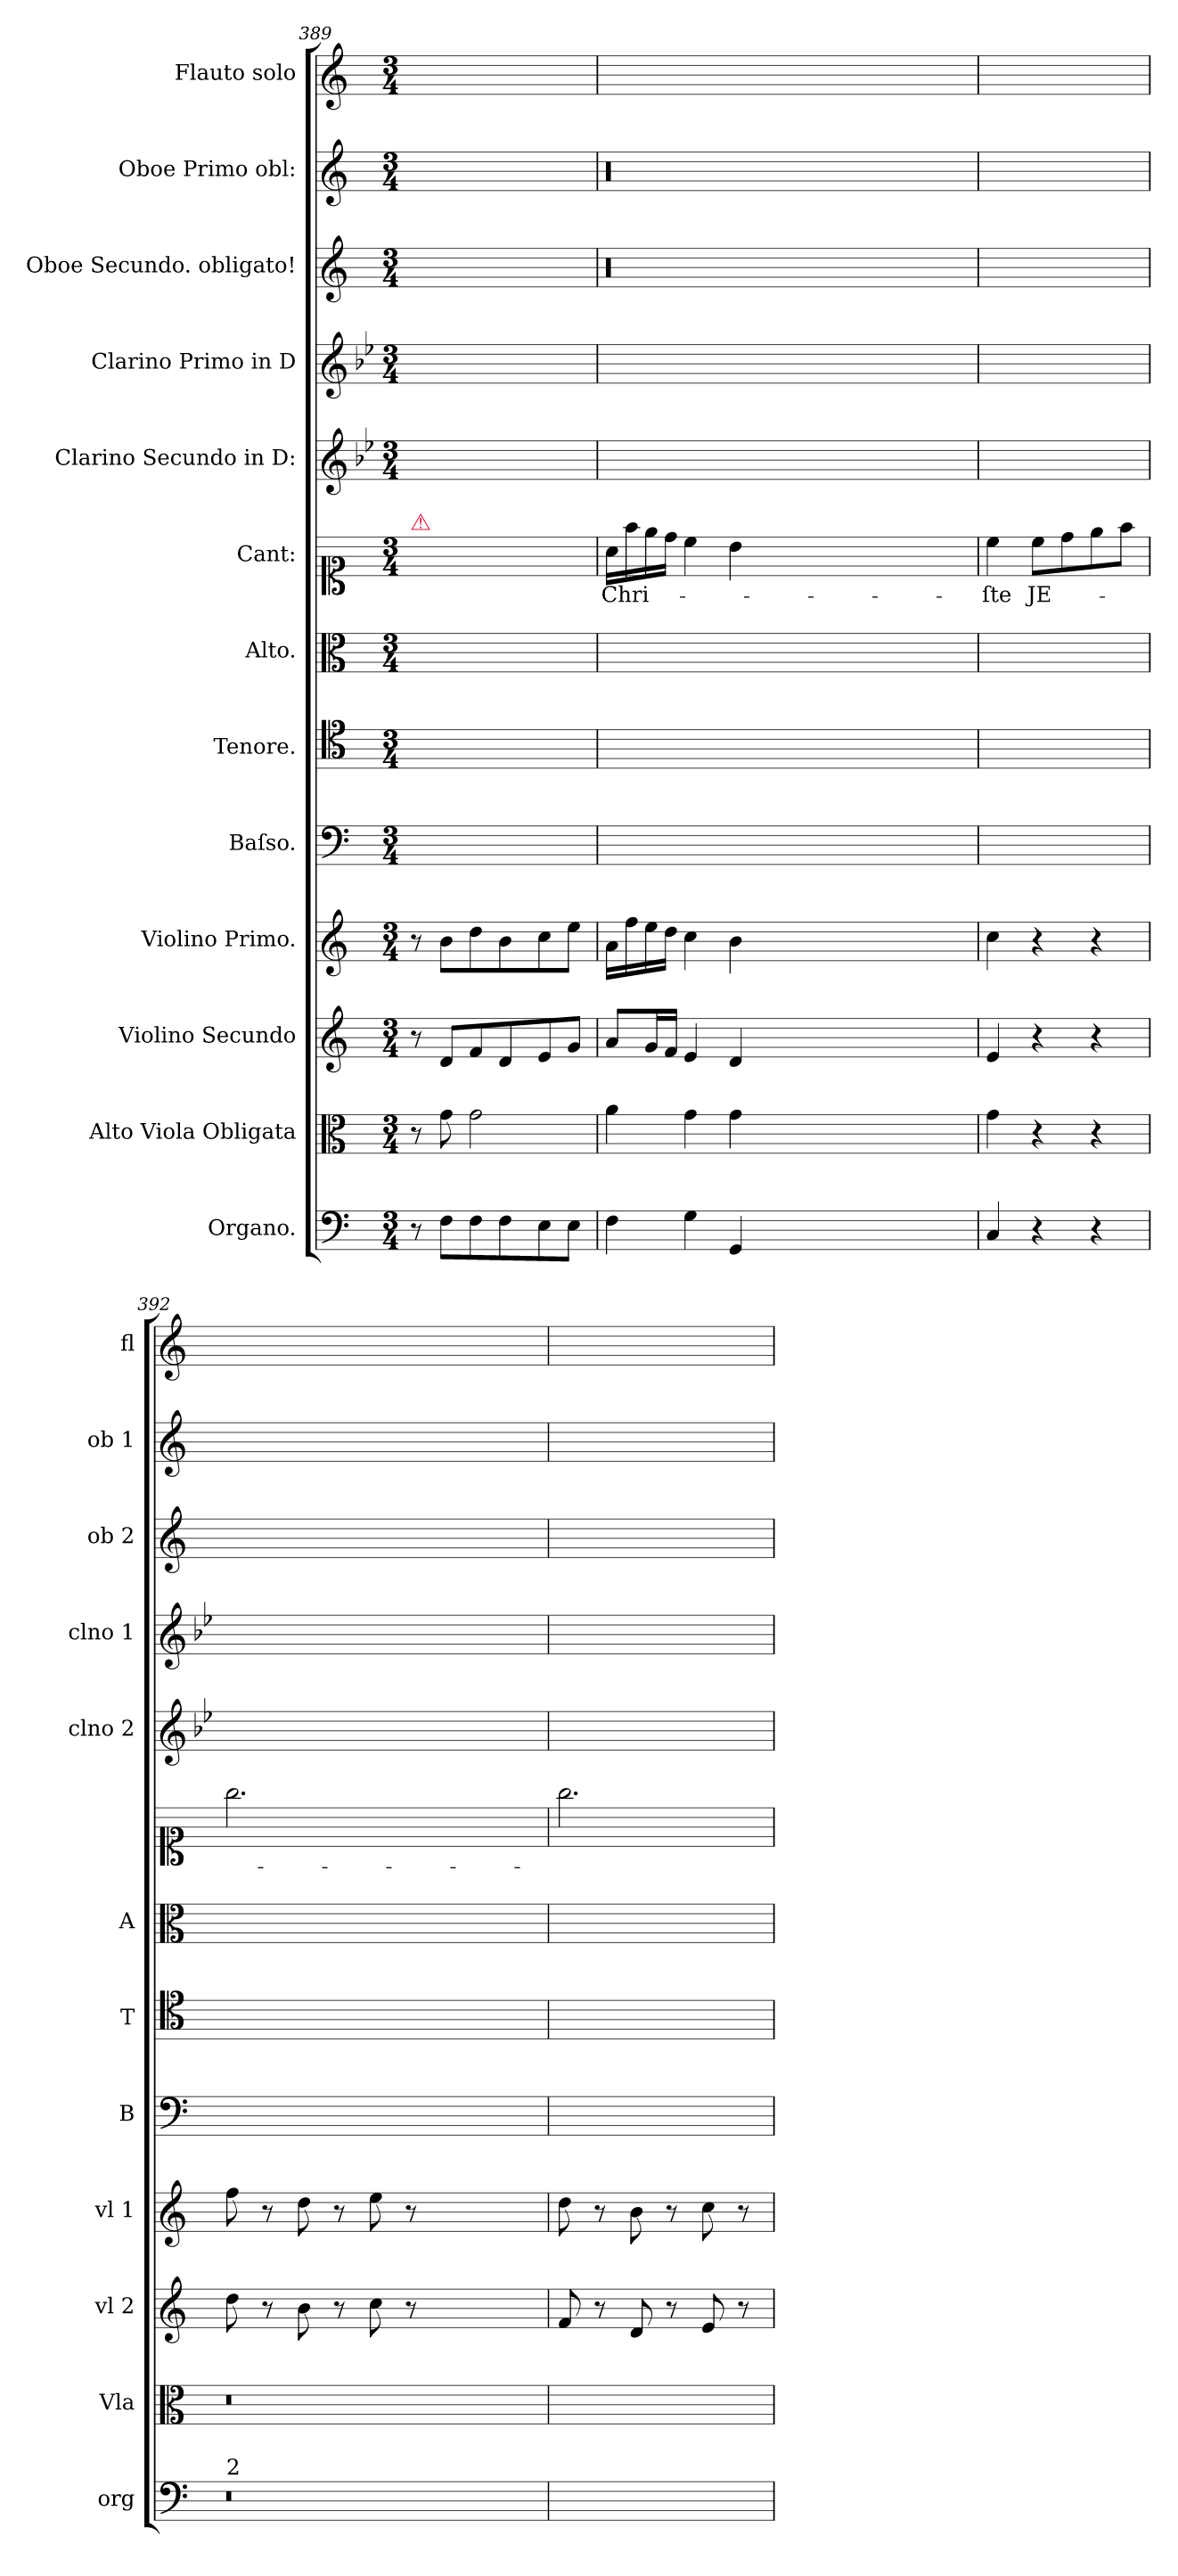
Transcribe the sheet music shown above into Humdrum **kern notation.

**kern	**kern	**kern	**kern	**kern	**kern	**kern	**kern	**text	**kern	**kern	**kern	**kern	**kern
*part13	*part12	*part11	*part10	*part9	*part8	*part7	*part6	*part6	*part5	*part4	*part3	*part2	*part1
*staff13	*staff12	*staff11	*staff10	*staff9	*staff8	*staff7	*staff6	*staff6	*staff5	*staff4	*staff3	*staff2	*staff1
*I"Organo.	*I"Alto Viola Obligata	*I"Violino Secundo	*I"Violino Primo.	*I"Baſso.	*I"Tenore.	*I"Alto.	*I"Cant:	*	*I"Clarino Secundo in D:	*I"Clarino Primo in D	*I"Oboe Secundo. obligato!	*I"Oboe Primo obl:	*I"Flauto solo
*I'org	*I'Vla	*I'vl 2	*I'vl 1	*I'B	*I'T	*I'A	*	*	*I'clno 2	*I'clno 1	*I'ob 2	*I'ob 1	*I'fl
*clefF4	*clefC3	*clefG2	*clefG2	*clefF4	*clefC4	*clefC3	*clefC1	*	*clefG2	*clefG2	*clefG2	*clefG2	*clefG2
*	*	*	*	*	*	*	*	*	*ITrd-1c-2	*ITrd-1c-2	*	*	*
*k[]	*k[]	*k[]	*k[]	*k[]	*k[]	*k[]	*k[]	*	*k[]	*k[]	*k[]	*k[]	*k[]
*C:	*C:	*C:	*C:	*C:	*C:	*C:	*C:	*	*C:	*C:	*C:	*C:	*C:
*M3/4	*M3/4	*M3/4	*M3/4	*M3/4	*M3/4	*M3/4	*M3/4	*	*M3/4	*M3/4	*M3/4	*M3/4	*M3/4
=389	=389	=389	=389	=389	=389	=389	=389	=389	=389	=389	=389	=389	=389
!	!	!	!	!	!	!	!LO:TX:a:color=crimson:t=⚠	!	!	!	!	!	!
8r	8r	8r	8r	2.ryy	2.ryy	2.ryy	4.b\yy	JE-	2.ryy	2.ryy	2.ryy	2.ryy	2.ryy
8F\L	8g\	8d/L	8b\L	.	.	.	.	.	.	.	.	.	.
8F\	2g\	8f/	8dd\	.	.	.	.	.	.	.	.	.	.
8F\	.	8d/	8b\	.	.	.	16cc\LLyy	.	.	.	.	.	.
.	.	.	.	.	.	.	16dd\JJyy	.	.	.	.	.	.
8E\	.	8e/	8cc\	.	.	.	4cc\yy	-SU	.	.	.	.	.
8E\J	.	8g/J	8ee\J	.	.	.	.	.	.	.	.	.	.
=390	=390	=390	=390	=390	=390	=390	=390	=390	=390	=390	=390	=390	=390
!	!	!	!	!	!	!	!	!	!	!	!LO:N:vis=00	!LO:N:vis=00	!
4F\	4a\	8a/L	16a\LL	2.ryy	2.ryy	2.ryy	16a\LL	Chri-	2.ryy	2.ryy	0.r	0.r	2.ryy
.	.	.	16ff\	.	.	.	16ff\	.	.	.	.	.	.
.	.	16g/L	16ee\	.	.	.	16ee\	.	.	.	.	.	.
.	.	16f/JJ	16dd\JJ	.	.	.	16dd\JJ	.	.	.	.	.	.
4G\	4g\	4e/	4cc\	.	.	.	4cc\	.	.	.	.	.	.
4GG/	4g\	4d/	4b\	.	.	.	4b\	.	.	.	.	.	.
0ryy	0ryy	0ryy	0ryy	0ryy	0ryy	0ryy	0ryy	.	0ryy	0ryy	.	.	0ryy
4ryy	4ryy	4ryy	4ryy	4ryy	4ryy	4ryy	4ryy	.	4ryy	4ryy	.	.	4ryy
=391	=391	=391	=391	=391	=391	=391	=391	=391	=391	=391	=391	=391	=391
4C/	4g\	4e/	4cc\	2.ryy	2.ryy	2.ryy	4cc\	-ſte	2.ryy	2.ryy	2.ryy	2.ryy	2.ryy
4r	4r	4r	4r	.	.	.	8cc\L	JE-	.	.	.	.	.
.	.	.	.	.	.	.	8dd\	.	.	.	.	.	.
4r	4r	4r	4r	.	.	.	8ee\	.	.	.	.	.	.
.	.	.	.	.	.	.	8ff\J	.	.	.	.	.	.
=392	=392	=392	=392	=392	=392	=392	=392	=392	=392	=392	=392	=392	=392
!LO:TX:a:t=2	!	!	!	!	!	!	!	!	!	!	!	!	!
!LO:N:vis=0	!LO:N:vis=0	!	!	!	!	!	!	!	!	!	!	!	!
1.r	1.r	8dd\	8ff\	2.ryy	2.ryy	2.ryy	2.gg\	.	2.ryy	2.ryy	1.ryy	1.ryy	2.ryy
.	.	8r	8r	.	.	.	.	.	.	.	.	.	.
.	.	8b\	8dd\	.	.	.	.	.	.	.	.	.	.
.	.	8r	8r	.	.	.	.	.	.	.	.	.	.
.	.	8cc\	8ee\	.	.	.	.	.	.	.	.	.	.
.	.	8r	8r	.	.	.	.	.	.	.	.	.	.
.	.	2.ryy	2.ryy	2.ryy	2.ryy	2.ryy	2.ryy	.	2.ryy	2.ryy	.	.	2.ryy
=393	=393	=393	=393	=393	=393	=393	=393	=393	=393	=393	=393	=393	=393
2.ryy	2.ryy	8f/	8dd\	2.ryy	2.ryy	2.ryy	2.gg\	.	2.ryy	2.ryy	2.ryy	2.ryy	2.ryy
.	.	8r	8r	.	.	.	.	.	.	.	.	.	.
.	.	8d/	8b\	.	.	.	.	.	.	.	.	.	.
.	.	8r	8r	.	.	.	.	.	.	.	.	.	.
.	.	8e/	8cc\	.	.	.	.	.	.	.	.	.	.
.	.	8r	8r	.	.	.	.	.	.	.	.	.	.
=	=	=	=	=	=	=	=	=	=	=	=	=	=
*-	*-	*-	*-	*-	*-	*-	*-	*-	*-	*-	*-	*-	*-
